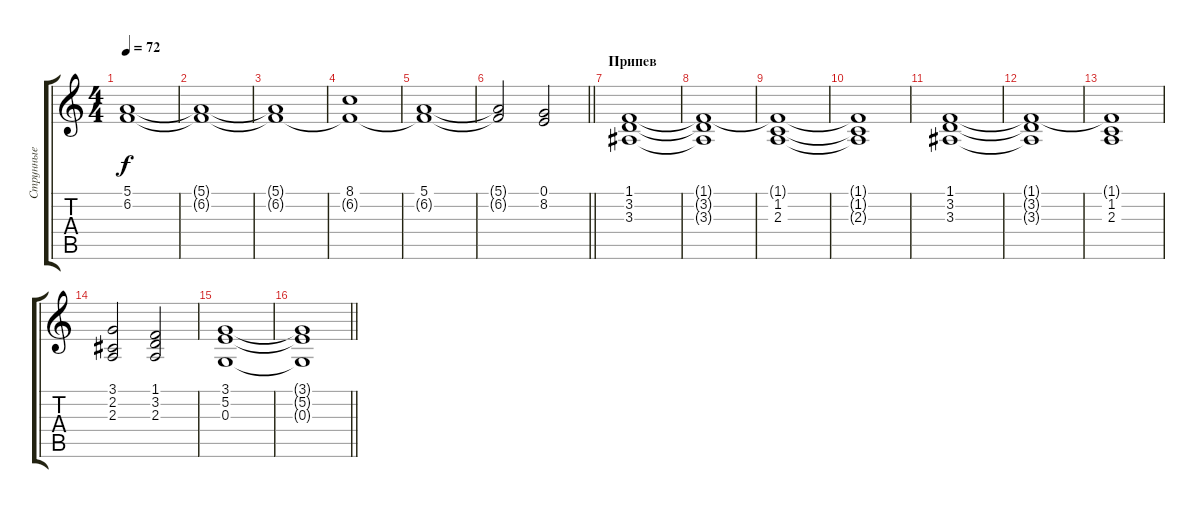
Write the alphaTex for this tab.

\track ("Струнные" "Струнные") {instrument stringensemble1}
\staff {score tabs}
\tuning (E4 B3 G3 D3 A2 E2) {hide}
\ts (4 4)
\tempo 72
\clef g2
\ks c
(5.1 6.2{t}).1{dy f} |
(5.1{t} 6.2{t}).1 |
(5.1{t} 6.2{t}).1 |
(8.1 6.2{t}).1 |
(5.1 6.2{t}).1 |
\barLineRight lightlight
(5.1{t} 6.2{t}).2 (0.1 8.2).2 |
\section ("" "Припев")
(1.1 3.2 3.3).1 |
(1.1{t} 3.2{t} 3.3{t}).1 |
(1.1{t} 1.2 2.3).1 |
(1.1{t} 1.2{t} 2.3{t}).1 |
(1.1 3.2 3.3).1 |
(1.1{t} 3.2{t} 3.3{t}).1 |
(1.1{t} 1.2 2.3).1 |
(3.1 2.2 2.3).2 (1.1 3.2 2.3).2 |
(3.1 5.2 0.3).1 |
\barLineRight lightlight
(3.1{t} 5.2{t} 0.3{t}).1
